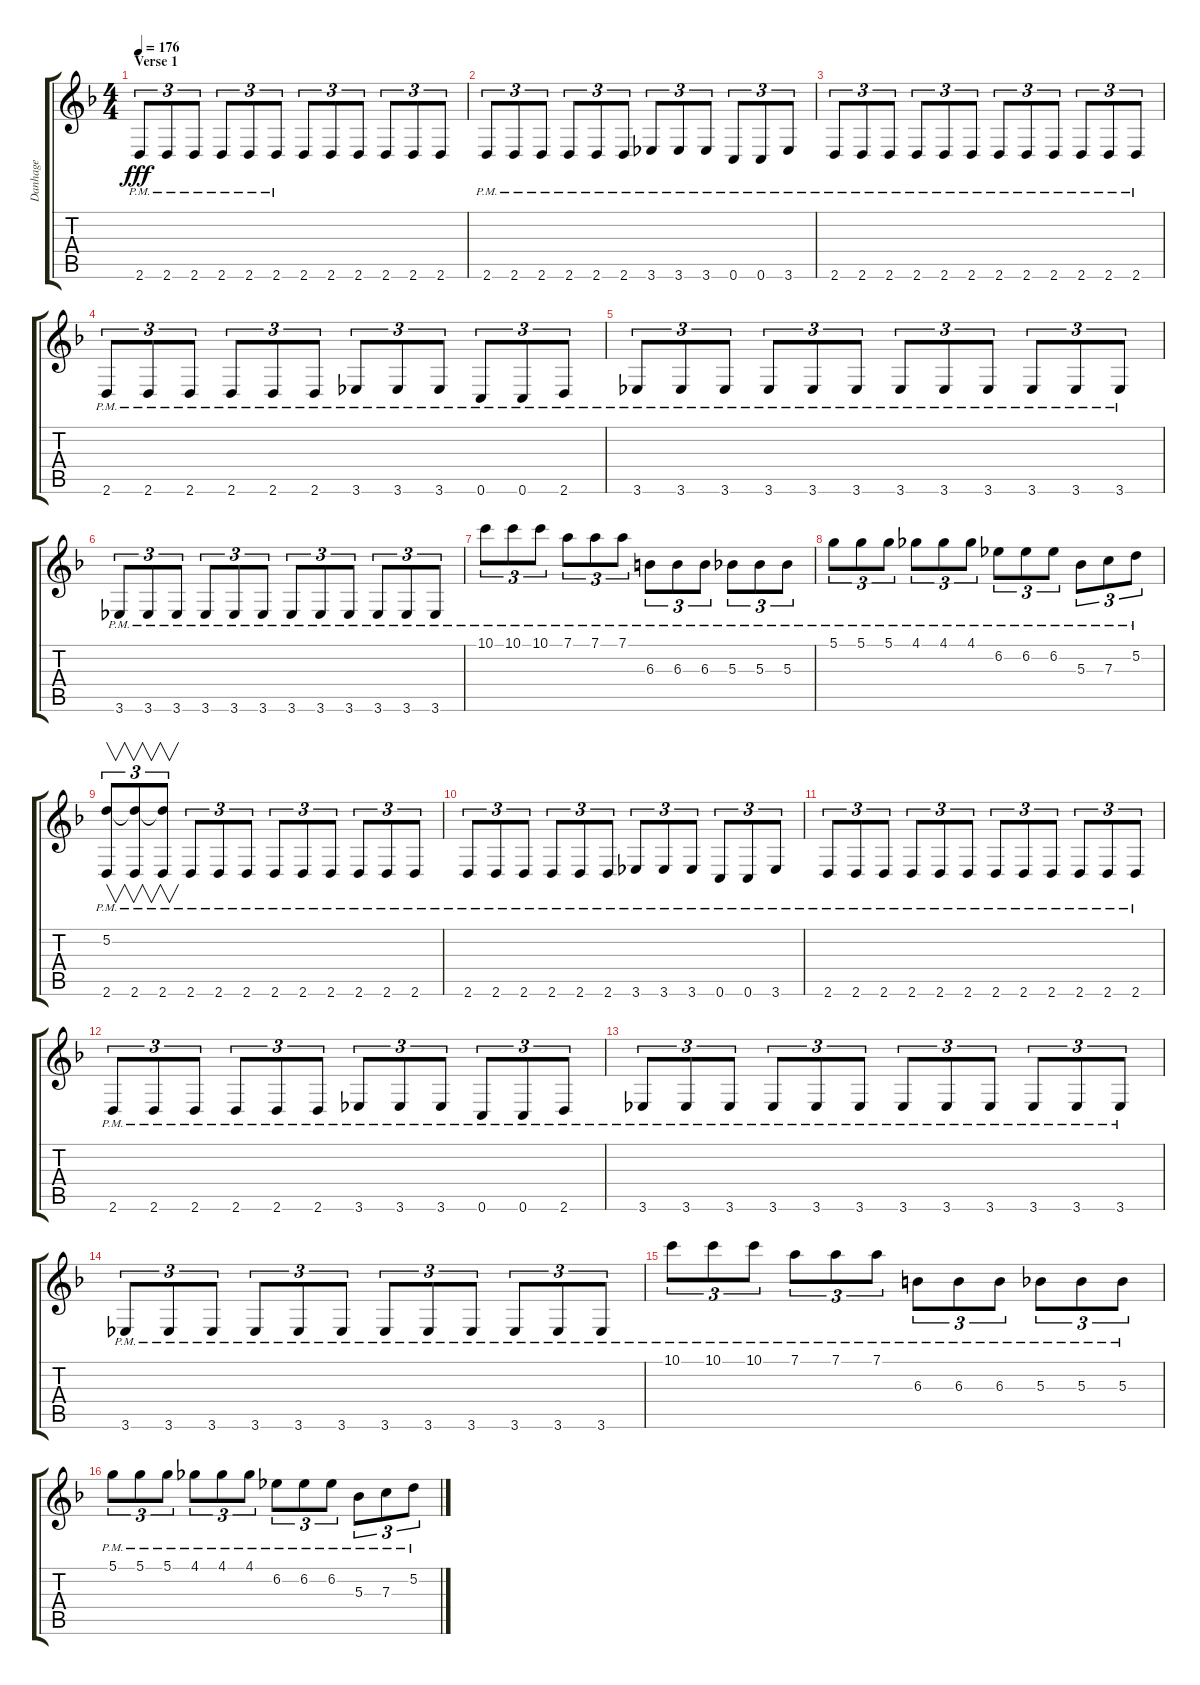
\track ("Danhage" "Danhage") {instrument distortionguitar}
\staff {score tabs}
\tuning (D4 A3 F3 C3 G2 C2) {hide}
\ts (4 4)
\section ("" "Verse 1")
\tempo 176
\clef g2
\ks f
2.6{pm}.8{tu (3 2) dy fff} 2.6{pm}.8{tu (3 2)} 2.6{pm}.8{tu (3 2)} 2.6{pm}.8{tu (3 2)} 2.6{pm}.8{tu (3 2)} 2.6{pm}.8{tu (3 2)} 2.6.8{tu (3 2)} 2.6.8{tu (3 2)} 2.6.8{tu (3 2)} 2.6.8{tu (3 2)} 2.6.8{tu (3 2)} 2.6.8{tu (3 2)} |
2.6{pm}.8{tu (3 2)} 2.6{pm}.8{tu (3 2)} 2.6{pm}.8{tu (3 2)} 2.6{pm}.8{tu (3 2)} 2.6{pm}.8{tu (3 2)} 2.6{pm}.8{tu (3 2)} 3.6{pm}.8{tu (3 2)} 3.6{pm}.8{tu (3 2)} 3.6{pm}.8{tu (3 2)} 0.6{pm}.8{tu (3 2)} 0.6{pm}.8{tu (3 2)} 3.6{pm}.8{tu (3 2)} |
2.6{pm}.8{tu (3 2)} 2.6{pm}.8{tu (3 2)} 2.6{pm}.8{tu (3 2)} 2.6{pm}.8{tu (3 2)} 2.6{pm}.8{tu (3 2)} 2.6{pm}.8{tu (3 2)} 2.6{pm}.8{tu (3 2)} 2.6{pm}.8{tu (3 2)} 2.6{pm}.8{tu (3 2)} 2.6{pm}.8{tu (3 2)} 2.6{pm}.8{tu (3 2)} 2.6{pm}.8{tu (3 2)} |
2.6{pm}.8{tu (3 2)} 2.6{pm}.8{tu (3 2)} 2.6{pm}.8{tu (3 2)} 2.6{pm}.8{tu (3 2)} 2.6{pm}.8{tu (3 2)} 2.6{pm}.8{tu (3 2)} 3.6{pm}.8{tu (3 2)} 3.6{pm}.8{tu (3 2)} 3.6{pm}.8{tu (3 2)} 0.6{pm}.8{tu (3 2)} 0.6{pm}.8{tu (3 2)} 2.6{pm}.8{tu (3 2)} |
3.6{pm}.8{tu (3 2)} 3.6{pm}.8{tu (3 2)} 3.6{pm}.8{tu (3 2)} 3.6{pm}.8{tu (3 2)} 3.6{pm}.8{tu (3 2)} 3.6{pm}.8{tu (3 2)} 3.6{pm}.8{tu (3 2)} 3.6{pm}.8{tu (3 2)} 3.6{pm}.8{tu (3 2)} 3.6{pm}.8{tu (3 2)} 3.6{pm}.8{tu (3 2)} 3.6{pm}.8{tu (3 2)} |
3.6{pm}.8{tu (3 2)} 3.6{pm}.8{tu (3 2)} 3.6{pm}.8{tu (3 2)} 3.6{pm}.8{tu (3 2)} 3.6{pm}.8{tu (3 2)} 3.6{pm}.8{tu (3 2)} 3.6{pm}.8{tu (3 2)} 3.6{pm}.8{tu (3 2)} 3.6{pm}.8{tu (3 2)} 3.6{pm}.8{tu (3 2)} 3.6{pm}.8{tu (3 2)} 3.6{pm}.8{tu (3 2)} |
10.1{pm}.8{tu (3 2)} 10.1{pm}.8{tu (3 2)} 10.1{pm}.8{tu (3 2)} 7.1{pm}.8{tu (3 2)} 7.1{pm}.8{tu (3 2)} 7.1{pm}.8{tu (3 2)} 6.3{pm}.8{tu (3 2)} 6.3{pm}.8{tu (3 2)} 6.3{pm}.8{tu (3 2)} 5.3{pm}.8{tu (3 2)} 5.3{pm}.8{tu (3 2)} 5.3{pm}.8{tu (3 2)} |
5.1{pm}.8{tu (3 2)} 5.1{pm}.8{tu (3 2)} 5.1{pm}.8{tu (3 2)} 4.1{pm}.8{tu (3 2)} 4.1{pm}.8{tu (3 2)} 4.1{pm}.8{tu (3 2)} 6.2{pm}.8{tu (3 2)} 6.2{pm}.8{tu (3 2)} 6.2{pm}.8{tu (3 2)} 5.3{pm}.8{tu (3 2)} 7.3{pm}.8{tu (3 2)} 5.2{pm}.8{tu (3 2)} |
(5.2 2.6{pm}).8{v tu (3 2)} (5.2{t} 2.6{pm}).8{v tu (3 2)} (5.2{t} 2.6{pm}).8{v tu (3 2)} 2.6{pm}.8{tu (3 2)} 2.6{pm}.8{tu (3 2)} 2.6{pm}.8{tu (3 2)} 2.6{pm}.8{tu (3 2)} 2.6{pm}.8{tu (3 2)} 2.6{pm}.8{tu (3 2)} 2.6{pm}.8{tu (3 2)} 2.6{pm}.8{tu (3 2)} 2.6{pm}.8{tu (3 2)} |
2.6{pm}.8{tu (3 2)} 2.6{pm}.8{tu (3 2)} 2.6{pm}.8{tu (3 2)} 2.6{pm}.8{tu (3 2)} 2.6{pm}.8{tu (3 2)} 2.6{pm}.8{tu (3 2)} 3.6{pm}.8{tu (3 2)} 3.6{pm}.8{tu (3 2)} 3.6{pm}.8{tu (3 2)} 0.6{pm}.8{tu (3 2)} 0.6{pm}.8{tu (3 2)} 3.6{pm}.8{tu (3 2)} |
2.6{pm}.8{tu (3 2)} 2.6{pm}.8{tu (3 2)} 2.6{pm}.8{tu (3 2)} 2.6{pm}.8{tu (3 2)} 2.6{pm}.8{tu (3 2)} 2.6{pm}.8{tu (3 2)} 2.6{pm}.8{tu (3 2)} 2.6{pm}.8{tu (3 2)} 2.6{pm}.8{tu (3 2)} 2.6{pm}.8{tu (3 2)} 2.6{pm}.8{tu (3 2)} 2.6{pm}.8{tu (3 2)} |
2.6{pm}.8{tu (3 2)} 2.6{pm}.8{tu (3 2)} 2.6{pm}.8{tu (3 2)} 2.6{pm}.8{tu (3 2)} 2.6{pm}.8{tu (3 2)} 2.6{pm}.8{tu (3 2)} 3.6{pm}.8{tu (3 2)} 3.6{pm}.8{tu (3 2)} 3.6{pm}.8{tu (3 2)} 0.6{pm}.8{tu (3 2)} 0.6{pm}.8{tu (3 2)} 2.6{pm}.8{tu (3 2)} |
3.6{pm}.8{tu (3 2)} 3.6{pm}.8{tu (3 2)} 3.6{pm}.8{tu (3 2)} 3.6{pm}.8{tu (3 2)} 3.6{pm}.8{tu (3 2)} 3.6{pm}.8{tu (3 2)} 3.6{pm}.8{tu (3 2)} 3.6{pm}.8{tu (3 2)} 3.6{pm}.8{tu (3 2)} 3.6{pm}.8{tu (3 2)} 3.6{pm}.8{tu (3 2)} 3.6{pm}.8{tu (3 2)} |
3.6{pm}.8{tu (3 2)} 3.6{pm}.8{tu (3 2)} 3.6{pm}.8{tu (3 2)} 3.6{pm}.8{tu (3 2)} 3.6{pm}.8{tu (3 2)} 3.6{pm}.8{tu (3 2)} 3.6{pm}.8{tu (3 2)} 3.6{pm}.8{tu (3 2)} 3.6{pm}.8{tu (3 2)} 3.6{pm}.8{tu (3 2)} 3.6{pm}.8{tu (3 2)} 3.6{pm}.8{tu (3 2)} |
10.1{pm}.8{tu (3 2)} 10.1{pm}.8{tu (3 2)} 10.1{pm}.8{tu (3 2)} 7.1{pm}.8{tu (3 2)} 7.1{pm}.8{tu (3 2)} 7.1{pm}.8{tu (3 2)} 6.3{pm}.8{tu (3 2)} 6.3{pm}.8{tu (3 2)} 6.3{pm}.8{tu (3 2)} 5.3{pm}.8{tu (3 2)} 5.3{pm}.8{tu (3 2)} 5.3{pm}.8{tu (3 2)} |
5.1{pm}.8{tu (3 2)} 5.1{pm}.8{tu (3 2)} 5.1{pm}.8{tu (3 2)} 4.1{pm}.8{tu (3 2)} 4.1{pm}.8{tu (3 2)} 4.1{pm}.8{tu (3 2)} 6.2{pm}.8{tu (3 2)} 6.2{pm}.8{tu (3 2)} 6.2{pm}.8{tu (3 2)} 5.3{pm}.8{tu (3 2)} 7.3{pm}.8{tu (3 2)} 5.2{pm}.8{tu (3 2)}
